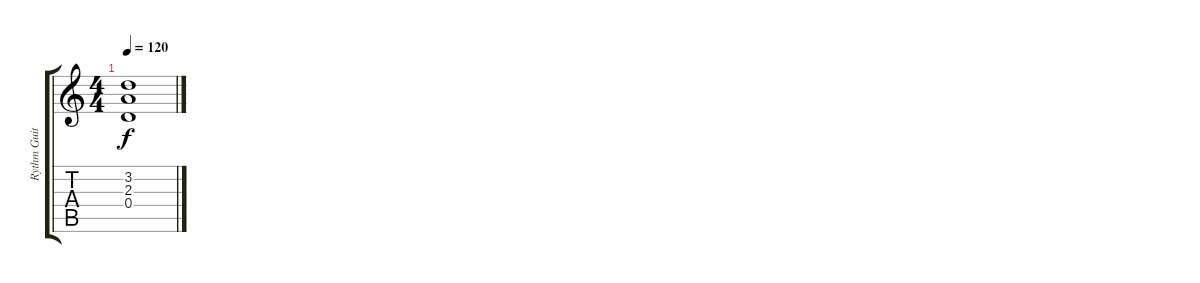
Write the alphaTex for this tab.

\track ("Rythm Guitar Acoustic" "Rythm Guit") {instrument acousticguitarsteel}
\staff {score tabs}
\tuning (E4 B3 G3 D3 A2 E2) {hide}
\ts (4 4)
\tempo 120
\clef g2
\ks c
(3.2 2.3 0.4).1{dy f}
